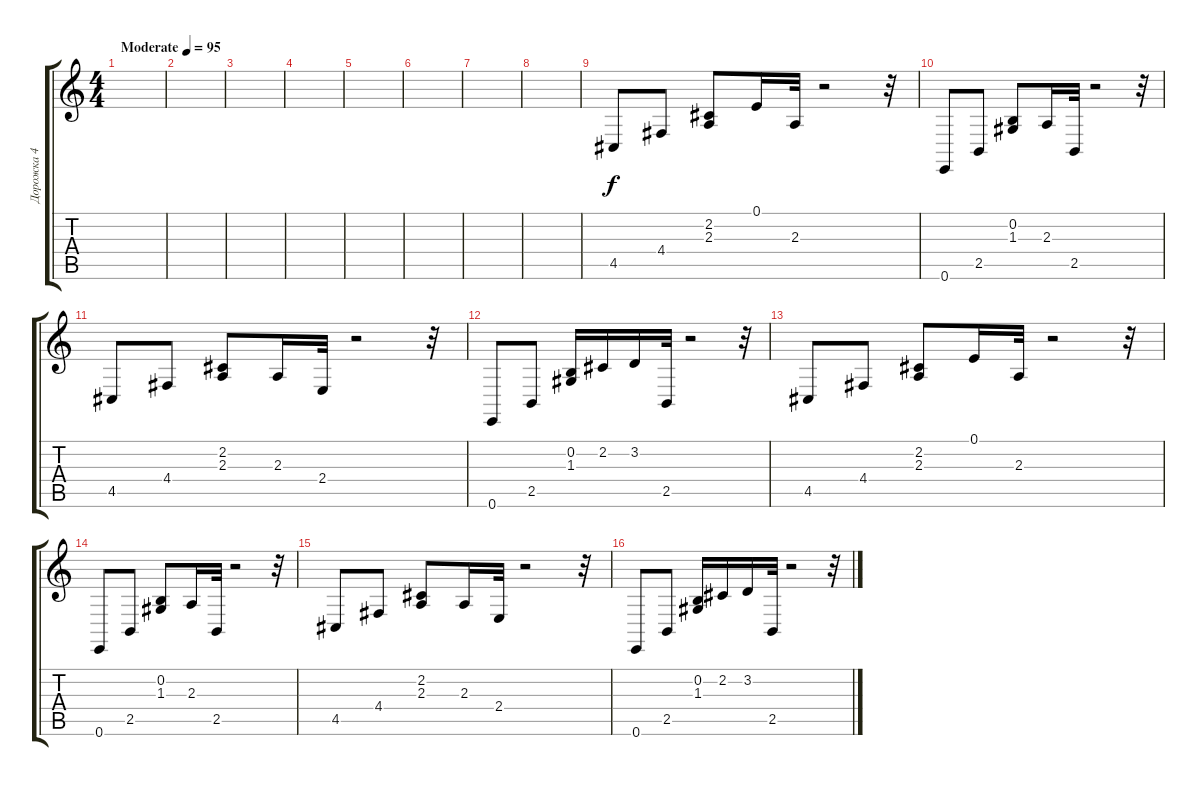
\track ("Дорожка 4" "Дорожка 4") {instrument acousticgrandpiano bank 1}
\staff {score tabs}
\tuning (E4 B3 G3 D3 A2 E2) {hide}
\ts (4 4)
\tempo (95 "Moderate")
\clef g2
\ks c
|
|
|
|
|
|
|
|
4.5.8 4.4.8 (2.2 2.3).8 0.1.16 2.3.32 r.2 r.32 |
0.6.8 2.5.8 (0.2 1.3).8 2.3.16 2.5.32 r.2 r.32 |
4.5.8 4.4.8 (2.2 2.3).8 2.3.16 2.4.32 r.2 r.32 |
0.6.8 2.5.8 (0.2 1.3).16 2.2.16 3.2.16 2.5.32 r.2 r.32 |
4.5.8 4.4.8 (2.2 2.3).8 0.1.16 2.3.32 r.2 r.32 |
0.6.8 2.5.8 (0.2 1.3).8 2.3.16 2.5.32 r.2 r.32 |
4.5.8 4.4.8 (2.2 2.3).8 2.3.16 2.4.32 r.2 r.32 |
0.6.8 2.5.8 (0.2 1.3).16 2.2.16 3.2.16 2.5.32 r.2 r.32
